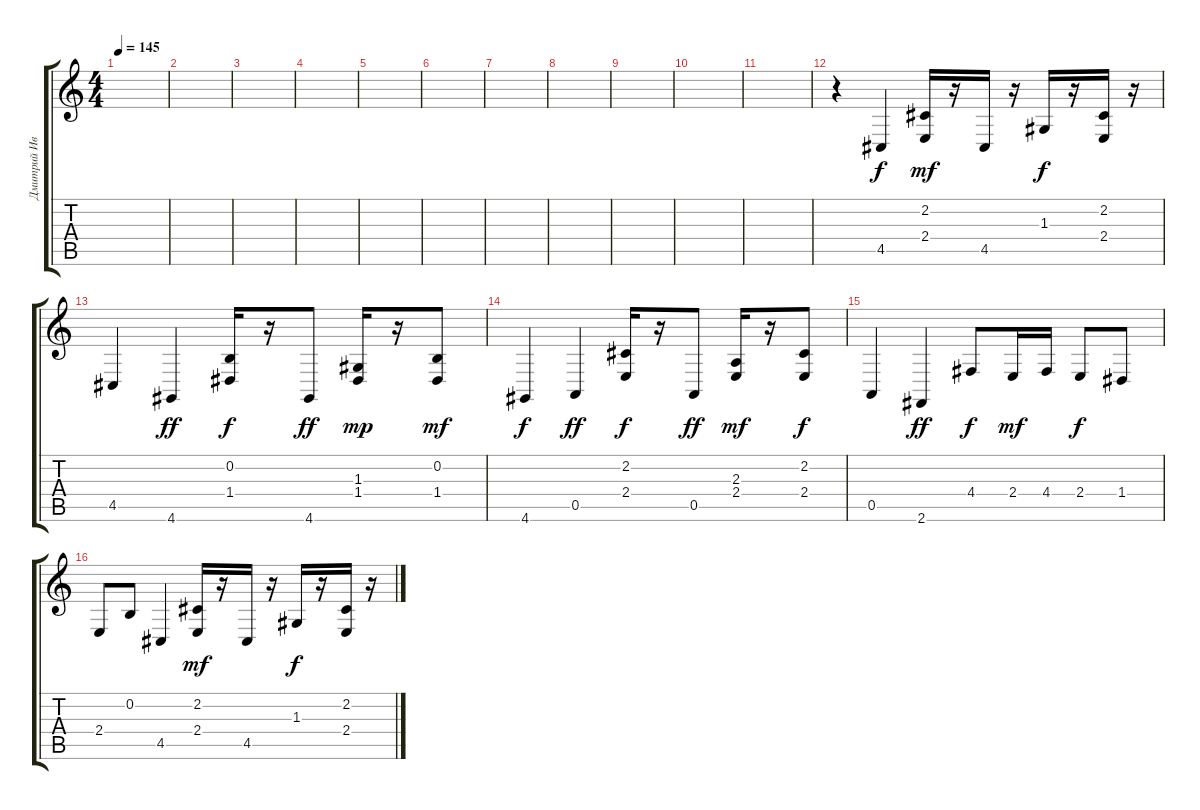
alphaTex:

\track ("Дмитрий Иванов" "Дмитрий Ив") {instrument harpsichord}
\staff {score tabs}
\tuning (E4 B3 G3 D3 A2 E2) {hide}
\ts (4 4)
\tempo 145
\clef g2
\ks c
|
|
|
|
|
|
|
|
|
|
|
r.4 4.5.4 (2.2 2.4).16{dy mf} r.16 4.5.16 r.16 1.3.16{dy f} r.16 (2.2 2.4).16 r.16 |
4.5.4 4.6.4{dy ff} (0.2 1.4).16{dy f} r.16 4.6.8{dy ff} (1.3 1.4).16{dy mp} r.16 (0.2 1.4).8{dy mf} |
4.6.4{dy f} 0.5.4{dy ff} (2.2 2.4).16{dy f} r.16 0.5.8{dy ff} (2.3 2.4).16{dy mf} r.16 (2.2 2.4).8{dy f} |
0.5.4 2.6.4{dy ff} 4.4.8{dy f} 2.4.16{dy mf} 4.4.16 2.4.8{dy f} 1.4.8 |
2.4.8 0.2.8 4.5.4 (2.2 2.4).16{dy mf} r.16 4.5.16 r.16 1.3.16{dy f} r.16 (2.2 2.4).16 r.16
